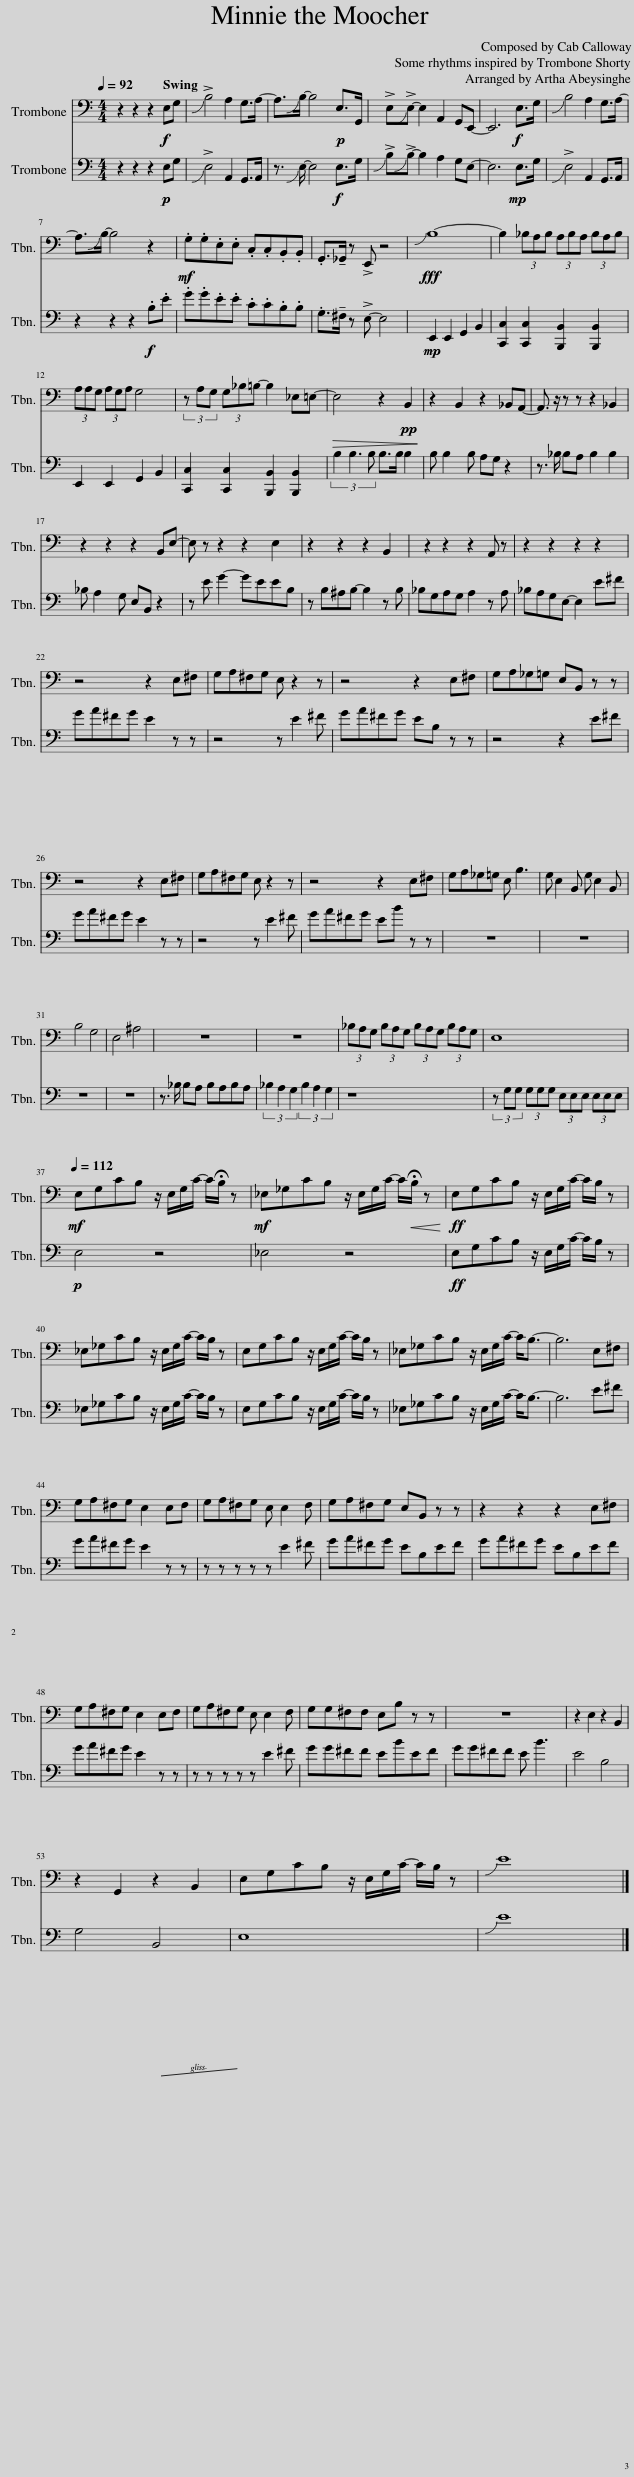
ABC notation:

X:1
%%score 1 2
L:1/8
Q:1/4=92
M:4/4
I:linebreak $
K:C
V:1 bass
V:2 bass
V:1
 z2 z2 z2!f! E,G, | !>!!slide!B,4 A,2 G,>A,- | A,>!slide!B,- B,4!p! E,>G,, | !>!E,!>!!slide!E,- E,2 A,,2 G,,E,,- | E,,6!f! E,>G, | %5
 !slide!B,4 A,2 G,>A,- |$ A,>!slide!B,- B,4 z2 |!mf! .G,.G,.E,.E, .C,.C,.B,,.B,, | .G,,>!tenuto!_G,, z !>!E,, z4 |!fff! B,8- | %10
 B,2 (3_B,A,B, (3A,B,A, (3B,A,B, |$ (3A,A,G, (3A,G,A, G,4 | (3z A,G, (3G,_B,=B,- B,2 _E,=E,- |!>(! E,4 z2!pp! B,,2!>)! | z2 B,,2 z2 _B,,A,,- | %15
 A,,3/2 z/ z z z2 _B,,2 |$ z2 z2 z2 B,,E,- | E, z z2 z2 E,2 | z2 z2 z2 B,,2 | z2 z2 z2 A,, z | %20
 z2 z2 z2 z2 |$ z4 z2 E,^F, | G,A,^F,G, E, z2 z | z4 z2 E,^F, | G,A,_G,=G, E,B,, z z |$ %25
 z4 z2 E,^F, | G,A,^F,G, E, z2 z | z4 z2 E,^F, | G,A,_G,=G, E, B,3 | G, E,2 B,, G, E,2 B,, |$ %30
 B,4 G,4 | E,4 ^A,4 | z8 | z8 | (3_B,A,G, (3B,A,G, (3B,A,G, (3B,A,G, | %35
 E,8 |$[Q:1/4=112]!mf! E,G,CB, z/ E,/G,/C/- C/!fermata!B,/ z |!mf! _E,_G,CB, z/ E,/G,/C/- C/!<(!!fermata!B,/ z!<)! |!ff! E,G,CB, z/ E,/G,/C/- C/B,/ z |$ _E,_G,CB, z/ E,/G,/C/- C/B,/ z | %40
 E,G,CB, z/ E,/G,/C/- C/B,/ z | _E,_G,CB, z/ E,/G,/C/- C<B,- | B,6 E,^F, |$ G,A,^F,G, E,2 E,F, | G,A,^F,G, E, E,2 F, | %45
 G,A,^F,G, E,B,, z z | z2 z2 z2 E,^F, |$ G,A,^F,G, E,2 E,F, | G,A,^F,G, E, E,2 F, | G,G,^F,F, E,B, z z | %50
 z8 | z2 E,2 z2 B,,2 |$ z2 G,,2 z2 B,,2 | E,G,CB, z/ E,/G,/C/- C/B,/ z | !slide!E8 |] %55
V:2
 z2 z2 z2!p! E,G, | !>!!slide!E,4 A,,2 G,,>A,, | z3/2 !slide!E,/- E,4!f! E,>G, | !>!!slide!B,!>!!slide!B,- B,2 A,2 G,E,- | E,6!mp! E,>G, | %5
 !>!!slide!E,4 A,,2 G,,>A,, |$ z2 z2 z2!f! .B,.E | .G.G.E.E .C.C.B,.B, | .G,>!tenuto!^F, z !>!E,- E,4 |!mp! E,,2 E,,2 G,,2 B,,2 | %10
 [C,,C,]2 [C,,C,]2 [B,,,B,,]2 [B,,,B,,]2 |$ E,,2 E,,2 G,,2 B,,2 | [C,,C,]2 [C,,C,]2 [B,,,B,,]2 [B,,,B,,]2 | (3B,2 B,3 B, B,>B, B,2 | B, B,2 B, A,G, z2 | %15
 z3/2 _B,/ B,A, B,2 B,2 |$ _B, A,2 G, E,B,, z2 | z E G2- GEEB, | z B,^A,B,- B,2 z B, | _B,G,A,G, A,2 z A, | %20
 _B,A,G,E,- E,2 E^F |$ GA^FG E2 z z | z4 z E2 ^F | GA^FG EB, z z | z4 z2 E^F |$ %25
 GA^FG E2 z z | z4 z E2 ^F | GA^FG EB z z | z8 | z8 |$ %30
 z8 | z8 | z3/2 _B,/ B,A, B,A,B,A, | (3_B,2 A,2 G,2 (3B,2 A,2 G,2 | z8 | %35
 (3z G,G, (3G,G,G, (3E,E,E, (3E,E,E, |$!p! E,4 z4 | _E,4 z4 |!ff! E,G,CB, z/ E,/G,/C/- C/B,/ z |$ _E,_G,CB, z/ E,/G,/C/- C/B,/ z | %40
 E,G,CB, z/ E,/G,/C/- C/B,/ z | _E,_G,CB, z/ E,/G,/C/- C<B,- | B,6 E^F |$ GA^FG E2 z z | z z z z z E2 ^F | %45
 GA^FG EB,EF | GA^FG EB,EF |$ GA^FG E2 z z | z z z z z E2 ^F | GG^FF EBEF | %50
 GG^FF E B3 | E4 B,4 |$ G,4 !-(!B,,4 | !-)!E,8 | !slide!E8 |] %55
